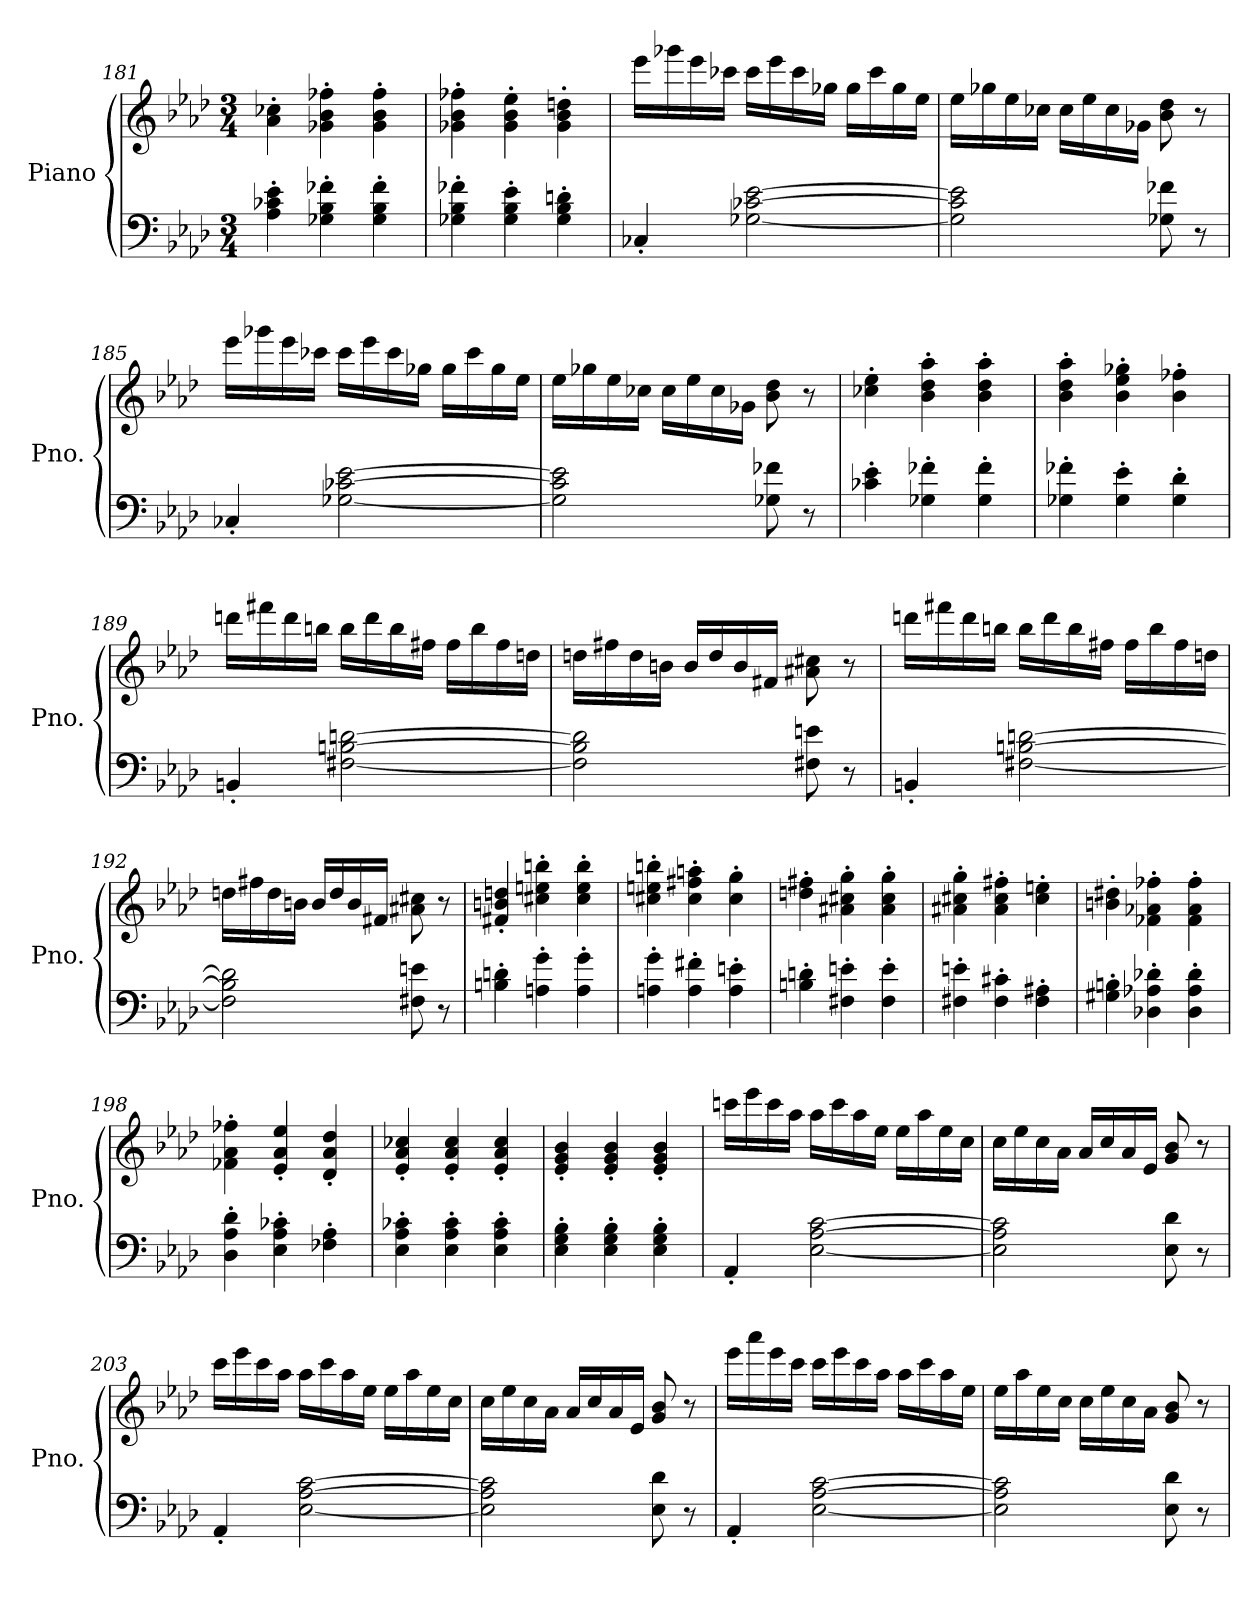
**kern	**kern
*part1	*part1
*staff2	*staff1
*I"Piano	*
*I'Pno.	*
*clefF4	*clefG2
*k[b-e-a-d-]	*k[b-e-a-d-]
*M3/4	*M3/4
=181	=181
4A-\' 4c-X\' 4e-\'	4a-\' 4cc-X\'
4G-X\' 4B-\' 4f-X\'	4g-X\' 4b-\' 4ff-X\'
4G-\' 4B-\' 4f-\'	4g-\' 4b-\' 4ff-\'
=182	=182
4G-X\' 4B-\' 4f-X\'	4g-X\' 4b-\' 4ff-X\'
4G-\' 4B-\' 4e-\'	4g-\' 4b-\' 4ee-\'
4G-\' 4B-\' 4dn\'	4g-\' 4b-\' 4ddn\'
!!LO:PB:g=z
=183	=183
4C-X'/	16eee-\LL
.	16ggg-X\
.	16eee-\
.	16ccc-X\JJ
[2G-X\ [2c-X\ [2e-\	16ccc-\LL
.	16eee-\
.	16ccc-\
.	16gg-X\JJ
.	16gg-\LL
.	16ccc-\
.	16gg-\
.	16ee-\JJ
=184	=184
2G-\] 2c-\] 2e-\]	16ee-\LL
.	16gg-X\
.	16ee-\
.	16cc-X\JJ
.	16cc-\LL
.	16ee-\
.	16cc-\
.	16g-X\JJ
8G-X\ 8f-X\	8b-\ 8dd-\
8r	8r
=185	=185
4C-X'/	16eee-\LL
.	16ggg-X\
.	16eee-\
.	16ccc-X\JJ
[2G-X\ [2c-X\ [2e-\	16ccc-\LL
.	16eee-\
.	16ccc-\
.	16gg-X\JJ
.	16gg-\LL
.	16ccc-\
.	16gg-\
.	16ee-\JJ
!!LO:LB:g=z
=186	=186
2G-\] 2c-\] 2e-\]	16ee-\LL
.	16gg-X\
.	16ee-\
.	16cc-X\JJ
.	16cc-\LL
.	16ee-\
.	16cc-\
.	16g-X\JJ
8G-X\ 8f-X\	8b-\ 8dd-\
8r	8r
=187	=187
4c-X\' 4e-\'	4cc-X\' 4ee-\'
4G-X\' 4f-X\'	4b-\' 4dd-\' 4aa-\'
4G-\' 4f-\'	4b-\' 4dd-\' 4aa-\'
=188	=188
4G-X\' 4f-X\'	4b-\' 4dd-\' 4aa-\'
4G-\' 4e-\'	4b-\' 4ee-\' 4gg-X\'
4G-\' 4d-\'	4b-\' 4ff-X\'
=189	=189
4BBn'/	16dddn\LL
.	16fff#X\
.	16ddd\
.	16bbn\JJ
[2F#X\ [2Bn\ [2dn\	16bb\LL
.	16ddd\
.	16bb\
.	16ff#X\JJ
.	16ff#\LL
.	16bb\
.	16ff#\
.	16ddn\JJ
!!LO:LB:g=z
=190	=190
2F#\] 2B\] 2d\]	16ddn\LL
.	16ff#X\
.	16dd\
.	16bn\JJ
.	16b/LL
.	16dd/
.	16b/
.	16f#X/JJ
8F#X\ 8en\	8a#X\ 8cc#X\
8r	8r
=191	=191
4BBn'/	16dddn\LL
.	16fff#X\
.	16ddd\
.	16bbn\JJ
[2F#X\ [2Bn\ [2dn\	16bb\LL
.	16ddd\
.	16bb\
.	16ff#X\JJ
.	16ff#\LL
.	16bb\
.	16ff#\
.	16ddn\JJ
=192	=192
2F#\] 2B\] 2d\]	16ddn\LL
.	16ff#X\
.	16dd\
.	16bn\JJ
.	16b/LL
.	16dd/
.	16b/
.	16f#X/JJ
8F#X\ 8en\	8a#X\ 8cc#X\
8r	8r
!!LO:LB:g=z
=193	=193
4Bn\' 4dn\'	4f#X/' 4bn/' 4ddn/'
4An\' 4g\'	4cc#X\' 4een\' 4bbn\'
4A\' 4g\'	4cc#\' 4ee\' 4bb\'
=194	=194
4An\' 4g\'	4cc#X\' 4een\' 4bbn\'
4A\' 4f#X\'	4cc#\' 4ff#X\' 4aan\'
4A\' 4en\'	4cc#\' 4gg\'
=195	=195
4Bn\' 4dn\'	4ddn\' 4ff#X\'
4F#X\' 4en\'	4a#X\' 4cc#X\' 4gg\'
4F#\' 4e\'	4a#\' 4cc#\' 4gg\'
=196	=196
4F#X\' 4en\'	4a#X\' 4cc#X\' 4gg\'
4F#\' 4c#X\'	4a#\' 4cc#\' 4ff#X\'
4F#\' 4A#X\'	4cc#\' 4een\'
=197	=197
4G#X\' 4Bn\'	4bn\' 4dd#X\'
4D-X\' 4A-X\' 4d-X\'	4f-X\' 4a-X\' 4ff-X\'
4D-\' 4A-\' 4d-\'	4f-\' 4a-\' 4ff-\'
=198	=198
4D-\' 4A-\' 4d-\'	4f-X\' 4a-\' 4ff-X\'
4E-\' 4A-\' 4c-X\'	4e-/' 4a-/' 4ee-/'
4F-X\' 4A-\'	4d-/' 4a-/' 4dd-/'
=199	=199
4E-\' 4A-\' 4c-X\'	4e-/' 4a-/' 4cc-X/'
4E-\' 4A-\' 4c-\'	4e-/' 4a-/' 4cc-/'
4E-\' 4A-\' 4c-\'	4e-/' 4a-/' 4cc-/'
=200	=200
4E-\' 4G\' 4B-\'	4e-/' 4g/' 4b-/'
4E-\' 4G\' 4B-\'	4e-/' 4g/' 4b-/'
4E-\' 4G\' 4B-\'	4e-/' 4g/' 4b-/'
!!LO:LB:g=z
=201	=201
4AA-'/	16cccn\LL
.	16eee-\
.	16ccc\
.	16aa-\JJ
[2E-\ [2A-\ [2c\	16aa-\LL
.	16ccc\
.	16aa-\
.	16ee-\JJ
.	16ee-\LL
.	16aa-\
.	16ee-\
.	16cc\JJ
=202	=202
2E-\] 2A-\] 2c\]	16cc\LL
.	16ee-\
.	16cc\
.	16a-\JJ
.	16a-/LL
.	16cc/
.	16a-/
.	16e-/JJ
8E-\ 8d-\	8g/ 8b-/
8r	8r
=203	=203
4AA-'/	16ccc\LL
.	16eee-\
.	16ccc\
.	16aa-\JJ
[2E-\ [2A-\ [2c\	16aa-\LL
.	16ccc\
.	16aa-\
.	16ee-\JJ
.	16ee-\LL
.	16aa-\
.	16ee-\
.	16cc\JJ
!!LO:LB:g=z
=204	=204
2E-\] 2A-\] 2c\]	16cc\LL
.	16ee-\
.	16cc\
.	16a-\JJ
.	16a-/LL
.	16cc/
.	16a-/
.	16e-/JJ
8E-\ 8d-\	8g/ 8b-/
8r	8r
=205	=205
4AA-'/	16eee-\LL
.	16aaa-\
.	16eee-\
.	16ccc\JJ
[2E-\ [2A-\ [2c\	16ccc\LL
.	16eee-\
.	16ccc\
.	16aa-\JJ
.	16aa-\LL
.	16ccc\
.	16aa-\
.	16ee-\JJ
=206	=206
2E-\] 2A-\] 2c\]	16ee-\LL
.	16aa-\
.	16ee-\
.	16cc\JJ
.	16cc\LL
.	16ee-\
.	16cc\
.	16a-\JJ
8E-\ 8d-\	8g/ 8b-/
8r	8r
=	=
*-	*-
